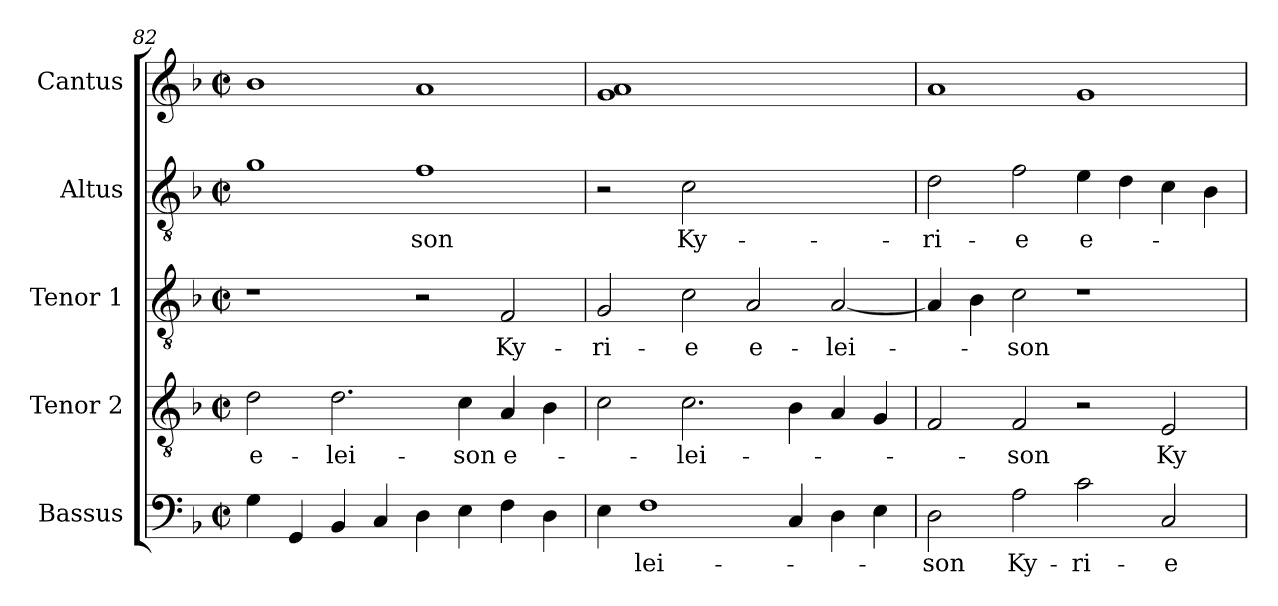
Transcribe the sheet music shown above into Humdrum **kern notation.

**kern	**text	**kern	**text	**kern	**text	**kern	**text	**kern
*part5	*part5	*part4	*part4	*part3	*part3	*part2	*part2	*part1
*staff5	*staff5	*staff4	*staff4	*staff3	*staff3	*staff2	*staff2	*staff1
*I"Bassus	*	*I"Tenor 2	*	*I"Tenor 1	*	*I"Altus	*	*I"Cantus
*clefF4	*	*clefGv2	*	*clefGv2	*	*clefGv2	*	*clefG2
*k[b-]	*	*k[b-]	*	*k[b-]	*	*k[b-]	*	*k[b-]
*F:	*	*F:	*	*F:	*	*F:	*	*F:
*M2/2	*	*M2/2	*	*M2/2	*	*M2/2	*	*M2/2
*met(c|)	*	*met(c|)	*	*met(c|)	*	*met(c|)	*	*met(c|)
=82	=82	=82	=82	=82	=82	=82	=82	=82
!	!	!	!LO:LY:b:cj	!	!	!	!	!
4G\	.	2d\	e-	1r	.	1g	.	1b-
4GG/	.	.	.	.	.	.	.	.
!	!	!	!LO:LY:b:cj	!	!	!	!	!
4BB-/	.	2.d\	-lei-	.	.	.	.	.
4C/	.	.	.	.	.	.	.	.
!	!	!	!	!	!	!	!LO:LY:b:cj	!
4D\	.	.	.	2r	.	1f	-son	1a
!	!	!	!LO:LY:b:cj	!	!	!	!	!
4E\	.	4c\	-son	.	.	.	.	.
!	!	!	!LO:LY:b:cj	!	!LO:LY:b:cj	!	!	!
4F\	.	4A/	e-	2F/	Ky-	.	.	.
4D\	.	4B-\	.	.	.	.	.	.
=83	=83	=83	=83	=83	=83	=83	=83	=83
!	!	!	!	!	!LO:LY:b:cj	!	!	!
4E\	.	2c\	.	2G/	-ri-	2r	.	1g 1a
!	!LO:LY:b:cj	!	!	!	!	!	!	!
1F	-lei-	.	.	.	.	.	.	.
!	!	!	!LO:LY:b:cj	!	!LO:LY:b:cj	!	!LO:LY:b:cj	!
.	.	2.c\	-lei-	2c\	-e	2c\	Ky-	.
!	!	!	!	!	!LO:LY:b:cj	!	!	!
.	.	.	.	2A/	e-	1ryy	.	1ryy
4C/	.	4B-\	.	.	.	.	.	.
!	!	!	!	!	!LO:LY:b:cj	!	!	!
4D\	.	4A/	.	[<2A/	-lei-	.	.	.
4E\	.	4G/	.	.	.	.	.	.
=84	=84	=84	=84	=84	=84	=84	=84	=84
!	!LO:LY:b:cj	!	!	!	!	!	!LO:LY:b:cj	!
2D\	-son	2F/	.	4A/]	.	2d\	-ri-	1a
.	.	.	.	4B-\	.	.	.	.
!	!LO:LY:b:cj	!	!LO:LY:b:cj	!	!LO:LY:b:cj	!	!LO:LY:b:cj	!
2A\	Ky-	2F/	-son	2c\	-son	2f\	-e	.
!	!LO:LY:b:cj	!	!	!	!	!	!LO:LY:b:cj	!
2c\	-ri-	2r	.	1r	.	4e\	e-	1g
.	.	.	.	.	.	4d\	.	.
!	!LO:LY:b:cj	!	!LO:LY:b:cj	!	!	!	!	!
2C/	-e	2E/	Ky-	.	.	4c\	.	.
.	.	.	.	.	.	4B-\	.	.
=	=	=	=	=	=	=	=	=
*-	*-	*-	*-	*-	*-	*-	*-	*-
